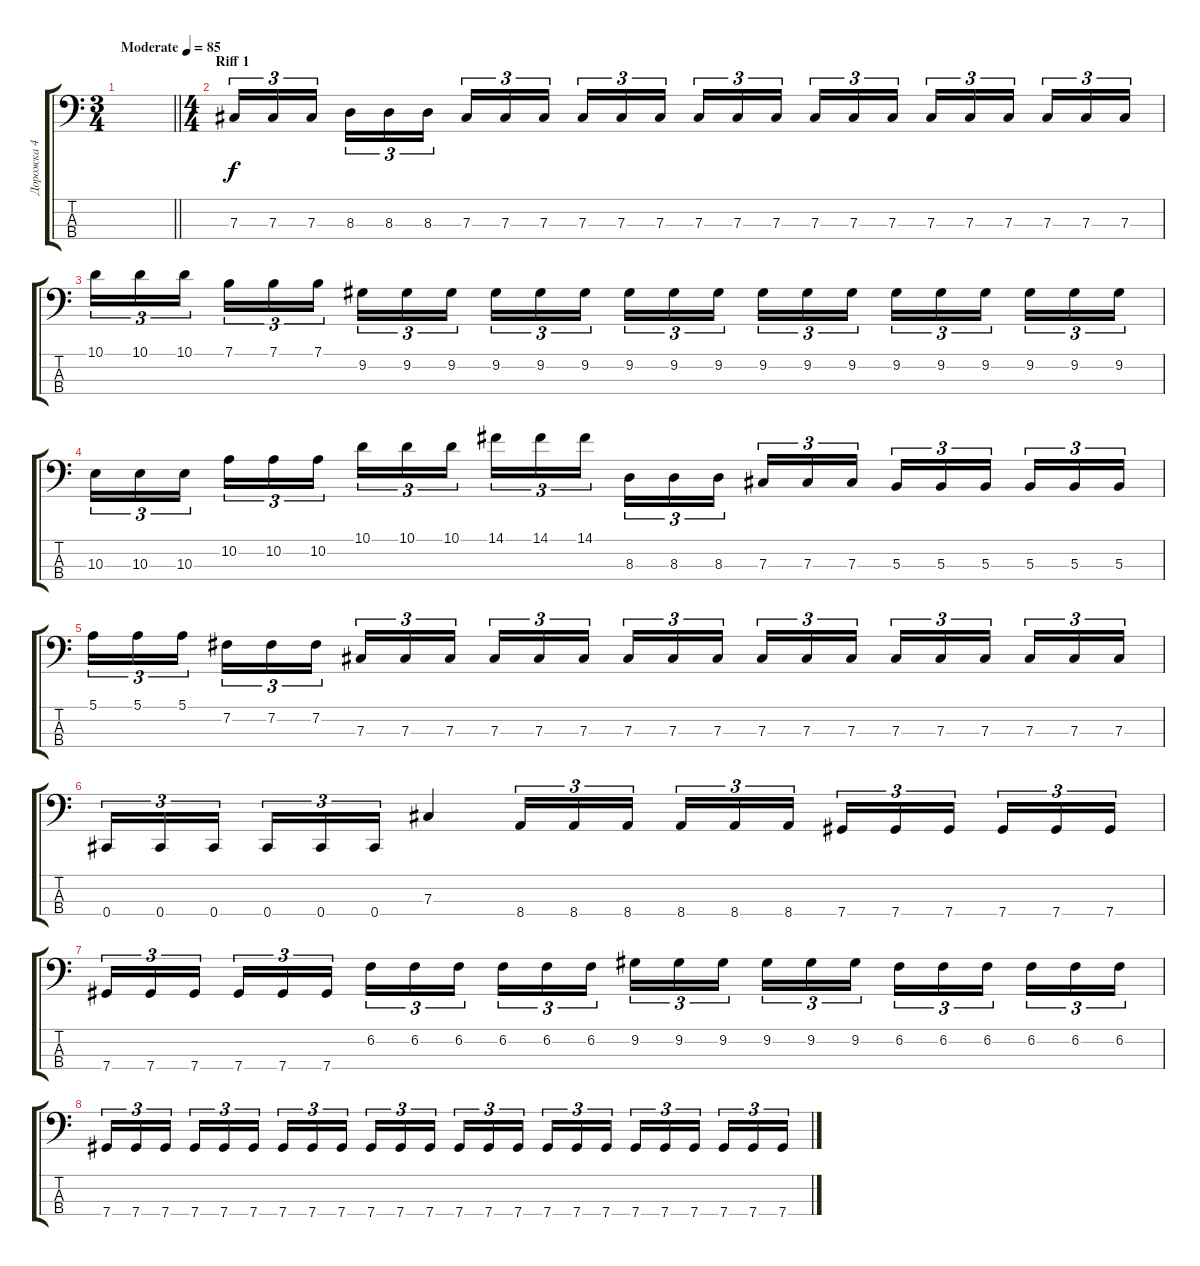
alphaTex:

\track ("Дорожка 4" "Дорожка 4") {instrument electricbassfinger}
\staff {score tabs}
\tuning (E2 B1 Gb1 Db1) {hide}
\ts (3 4)
\tempo (85 "Moderate")
\clef f4
\barLineRight lightlight
\ks c
|
\ts (4 4)
\section ("" "Riff 1")
7.3.16{tu (3 2)} 7.3.16{tu (3 2)} 7.3.16{tu (3 2) beam splitsecondary} 8.3.16{tu (3 2)} 8.3.16{tu (3 2)} 8.3.16{tu (3 2)} 7.3.16{tu (3 2)} 7.3.16{tu (3 2)} 7.3.16{tu (3 2) beam splitsecondary} 7.3.16{tu (3 2)} 7.3.16{tu (3 2)} 7.3.16{tu (3 2)} 7.3.16{tu (3 2)} 7.3.16{tu (3 2)} 7.3.16{tu (3 2) beam splitsecondary} 7.3.16{tu (3 2)} 7.3.16{tu (3 2)} 7.3.16{tu (3 2)} 7.3.16{tu (3 2)} 7.3.16{tu (3 2)} 7.3.16{tu (3 2) beam splitsecondary} 7.3.16{tu (3 2)} 7.3.16{tu (3 2)} 7.3.16{tu (3 2)} |
10.1.16{tu (3 2)} 10.1.16{tu (3 2)} 10.1.16{tu (3 2) beam splitsecondary} 7.1.16{tu (3 2)} 7.1.16{tu (3 2)} 7.1.16{tu (3 2)} 9.2.16{tu (3 2)} 9.2.16{tu (3 2)} 9.2.16{tu (3 2) beam splitsecondary} 9.2.16{tu (3 2)} 9.2.16{tu (3 2)} 9.2.16{tu (3 2)} 9.2.16{tu (3 2)} 9.2.16{tu (3 2)} 9.2.16{tu (3 2) beam splitsecondary} 9.2.16{tu (3 2)} 9.2.16{tu (3 2)} 9.2.16{tu (3 2)} 9.2.16{tu (3 2)} 9.2.16{tu (3 2)} 9.2.16{tu (3 2) beam splitsecondary} 9.2.16{tu (3 2)} 9.2.16{tu (3 2)} 9.2.16{tu (3 2)} |
10.3.16{tu (3 2)} 10.3.16{tu (3 2)} 10.3.16{tu (3 2) beam splitsecondary} 10.2.16{tu (3 2)} 10.2.16{tu (3 2)} 10.2.16{tu (3 2)} 10.1.16{tu (3 2)} 10.1.16{tu (3 2)} 10.1.16{tu (3 2) beam splitsecondary} 14.1.16{tu (3 2)} 14.1.16{tu (3 2)} 14.1.16{tu (3 2)} 8.3.16{tu (3 2)} 8.3.16{tu (3 2)} 8.3.16{tu (3 2) beam splitsecondary} 7.3.16{tu (3 2)} 7.3.16{tu (3 2)} 7.3.16{tu (3 2)} 5.3.16{tu (3 2)} 5.3.16{tu (3 2)} 5.3.16{tu (3 2) beam splitsecondary} 5.3.16{tu (3 2)} 5.3.16{tu (3 2)} 5.3.16{tu (3 2)} |
5.1.16{tu (3 2)} 5.1.16{tu (3 2)} 5.1.16{tu (3 2) beam splitsecondary} 7.2.16{tu (3 2)} 7.2.16{tu (3 2)} 7.2.16{tu (3 2)} 7.3.16{tu (3 2)} 7.3.16{tu (3 2)} 7.3.16{tu (3 2) beam splitsecondary} 7.3.16{tu (3 2)} 7.3.16{tu (3 2)} 7.3.16{tu (3 2)} 7.3.16{tu (3 2)} 7.3.16{tu (3 2)} 7.3.16{tu (3 2) beam splitsecondary} 7.3.16{tu (3 2)} 7.3.16{tu (3 2)} 7.3.16{tu (3 2)} 7.3.16{tu (3 2)} 7.3.16{tu (3 2)} 7.3.16{tu (3 2) beam splitsecondary} 7.3.16{tu (3 2)} 7.3.16{tu (3 2)} 7.3.16{tu (3 2)} |
0.4.16{tu (3 2)} 0.4.16{tu (3 2)} 0.4.16{tu (3 2) beam splitsecondary} 0.4.16{tu (3 2)} 0.4.16{tu (3 2)} 0.4.16{tu (3 2)} 7.3.4 8.4.16{tu (3 2)} 8.4.16{tu (3 2)} 8.4.16{tu (3 2) beam splitsecondary} 8.4.16{tu (3 2)} 8.4.16{tu (3 2)} 8.4.16{tu (3 2)} 7.4.16{tu (3 2)} 7.4.16{tu (3 2)} 7.4.16{tu (3 2) beam splitsecondary} 7.4.16{tu (3 2)} 7.4.16{tu (3 2)} 7.4.16{tu (3 2)} |
7.4.16{tu (3 2)} 7.4.16{tu (3 2)} 7.4.16{tu (3 2) beam splitsecondary} 7.4.16{tu (3 2)} 7.4.16{tu (3 2)} 7.4.16{tu (3 2)} 6.2.16{tu (3 2)} 6.2.16{tu (3 2)} 6.2.16{tu (3 2) beam splitsecondary} 6.2.16{tu (3 2)} 6.2.16{tu (3 2)} 6.2.16{tu (3 2)} 9.2.16{tu (3 2)} 9.2.16{tu (3 2)} 9.2.16{tu (3 2) beam splitsecondary} 9.2.16{tu (3 2)} 9.2.16{tu (3 2)} 9.2.16{tu (3 2)} 6.2.16{tu (3 2)} 6.2.16{tu (3 2)} 6.2.16{tu (3 2) beam splitsecondary} 6.2.16{tu (3 2)} 6.2.16{tu (3 2)} 6.2.16{tu (3 2)} |
7.4.16{tu (3 2)} 7.4.16{tu (3 2)} 7.4.16{tu (3 2) beam splitsecondary} 7.4.16{tu (3 2)} 7.4.16{tu (3 2)} 7.4.16{tu (3 2)} 7.4.16{tu (3 2)} 7.4.16{tu (3 2)} 7.4.16{tu (3 2) beam splitsecondary} 7.4.16{tu (3 2)} 7.4.16{tu (3 2)} 7.4.16{tu (3 2)} 7.4.16{tu (3 2)} 7.4.16{tu (3 2)} 7.4.16{tu (3 2) beam splitsecondary} 7.4.16{tu (3 2)} 7.4.16{tu (3 2)} 7.4.16{tu (3 2)} 7.4.16{tu (3 2)} 7.4.16{tu (3 2)} 7.4.16{tu (3 2) beam splitsecondary} 7.4.16{tu (3 2)} 7.4.16{tu (3 2)} 7.4.16{tu (3 2)}
